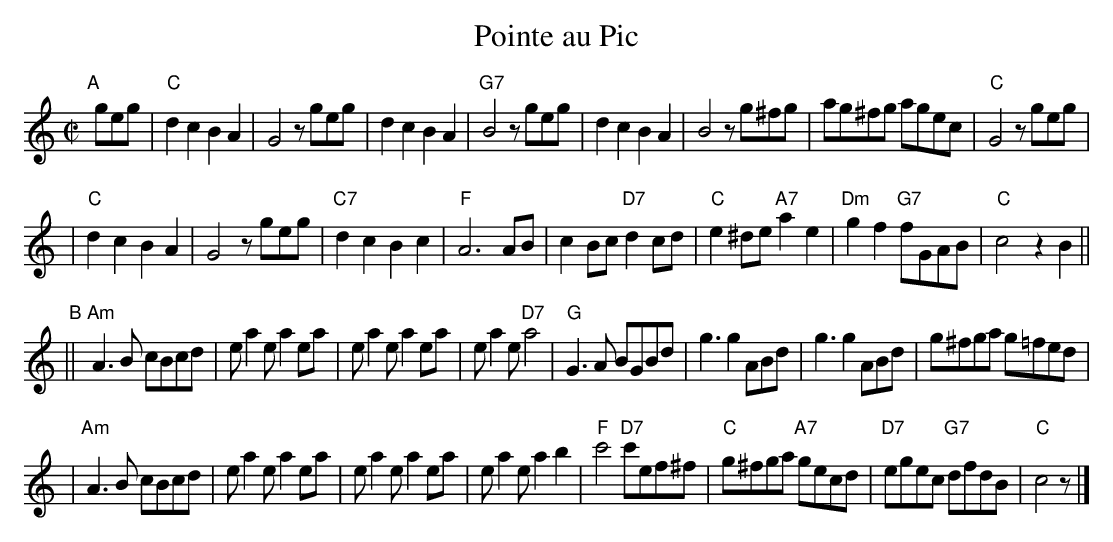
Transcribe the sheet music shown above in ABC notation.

X:1
T: Pointe au Pic
M: C|
L: 1/8
K: C
"A"[|]\
geg \
| "C"d2c2 B2A2 | G4 zgeg  | d2c2  B2A2 | "G7"B4 zgeg \
|    d2c2 B2A2 | B4 zg^fg | ag^fg agec |  "C"G4 zgeg |
| "C"d2c2     B2A2 |    G4        zgeg | "C7"d2c2     B2c2 | "F"A6 AB \
|    c2Bc "D7"d2cd | "C"e2^de "A7"a2e2 | "Dm"g2f2 "G7"fGAB | "C"c4 z2B2 ||
"B"\
|| "Am"A3B cBcd | ea2e a2ea | ea2e a2ea | ea2e "D7"a4 \
|   "G"G3A BGBd | g3 g2 ABd | g3 g2 ABd | g^fga g=fed |
|  "Am"A3B     cBcd   |    ea2e      a2ea |     ea2e     a2ea | ea2e a2b2 \
|   "F"c'4 "D7"c'ef^f | "C"g^fga "A7"gecd | "D7"egec "G7"dfdB | "C"c4 z |]
